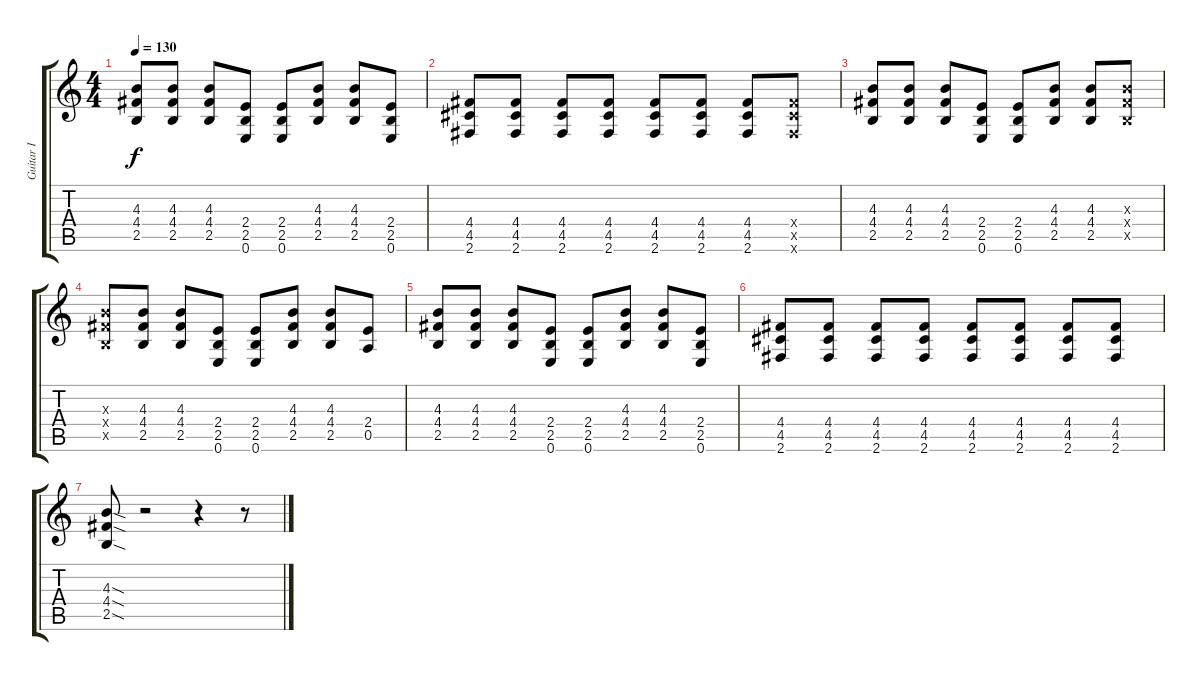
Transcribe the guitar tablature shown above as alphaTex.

\track ("Guitar I" "Guitar I") {instrument distortionguitar}
\staff {score tabs}
\tuning (E4 B3 G3 D3 A2 E2) {hide}
\ts (4 4)
\tempo 130
\clef g2
\ks c
(4.3 4.4 2.5).8{dy f} (4.3 4.4 2.5).8 (4.3 4.4 2.5).8 (2.4 2.5 0.6).8 (2.4 2.5 0.6).8 (4.3 4.4 2.5).8 (4.3 4.4 2.5).8 (2.4 2.5 0.6).8 |
(4.4 4.5 2.6).8 (4.4 4.5 2.6).8 (4.4 4.5 2.6).8 (4.4 4.5 2.6).8 (4.4 4.5 2.6).8 (4.4 4.5 2.6).8 (4.4 4.5 2.6).8 (4.4{x} 4.5{x} 2.6{x}).8 |
(4.3 4.4 2.5).8 (4.3 4.4 2.5).8 (4.3 4.4 2.5).8 (2.4 2.5 0.6).8 (2.4 2.5 0.6).8 (4.3 4.4 2.5).8 (4.3 4.4 2.5).8 (4.3{x} 4.4{x} 2.5{x}).8 |
(4.3{x} 4.4{x} 2.5{x}).8 (4.3 4.4 2.5).8 (4.3 4.4 2.5).8 (2.4 2.5 0.6).8 (2.4 2.5 0.6).8 (4.3 4.4 2.5).8 (4.3 4.4 2.5).8 (2.4 0.5).8 |
(4.3 4.4 2.5).8 (4.3 4.4 2.5).8 (4.3 4.4 2.5).8 (2.4 2.5 0.6).8 (2.4 2.5 0.6).8 (4.3 4.4 2.5).8 (4.3 4.4 2.5).8 (2.4 2.5 0.6).8 |
(4.4 4.5 2.6).8 (4.4 4.5 2.6).8 (4.4 4.5 2.6).8 (4.4 4.5 2.6).8 (4.4 4.5 2.6).8 (4.4 4.5 2.6).8 (4.4 4.5 2.6).8 (4.4 4.5 2.6).8 |
(4.3{sod} 4.4{sod} 2.5{sod}).8 r.2 r.4 r.8
